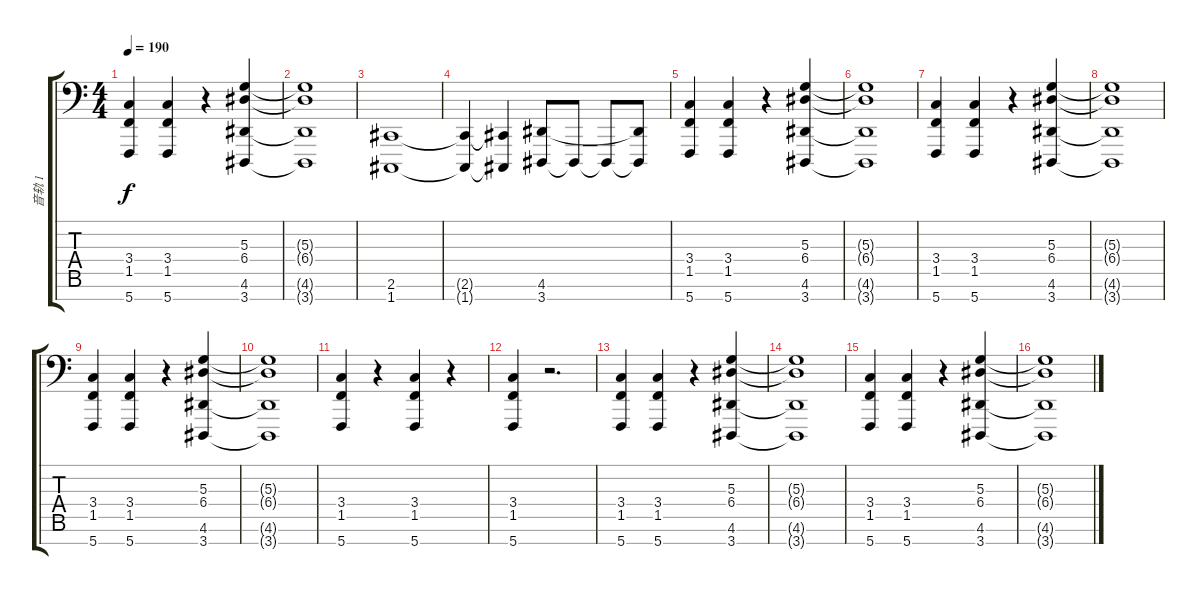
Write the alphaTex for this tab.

\track ("音轨 1" "音轨 1") {instrument lead2sawtooth}
\staff {score tabs}
\tuning (B3 Gb3 D3 A2 E2 B1 C1) {hide}
\ts (4 4)
\tempo 190
\clef f4
\ks c
(3.4 1.5 5.7).4{dy f} (3.4 1.5 5.7).4 r.4 (5.3 6.4 4.6 3.7).4 |
(5.3{t} 6.4{t} 4.6{t} 3.7{t}).1 |
(2.6 1.7).1 |
(2.6{t} 1.7{t}).4 (2.6{t} 1.7{t}).4 (4.6 3.7).8 3.7{t}.8 3.7{t}.8 (4.6{t} 3.7{t}).8 |
(3.4 1.5 5.7).4 (3.4 1.5 5.7).4 r.4 (5.3 6.4 4.6 3.7).4 |
(5.3{t} 6.4{t} 4.6{t} 3.7{t}).1 |
(3.4 1.5 5.7).4 (3.4 1.5 5.7).4 r.4 (5.3 6.4 4.6 3.7).4 |
(5.3{t} 6.4{t} 4.6{t} 3.7{t}).1 |
(3.4 1.5 5.7).4 (3.4 1.5 5.7).4 r.4 (5.3 6.4 4.6 3.7).4 |
(5.3{t} 6.4{t} 4.6{t} 3.7{t}).1 |
(3.4 1.5 5.7).4 r.4 (3.4 1.5 5.7).4 r.4 |
(3.4 1.5 5.7).4 r.2{d} |
(3.4 1.5 5.7).4 (3.4 1.5 5.7).4 r.4 (5.3 6.4 4.6 3.7).4 |
(5.3{t} 6.4{t} 4.6{t} 3.7{t}).1 |
(3.4 1.5 5.7).4 (3.4 1.5 5.7).4 r.4 (5.3 6.4 4.6 3.7).4 |
(5.3{t} 6.4{t} 4.6{t} 3.7{t}).1
